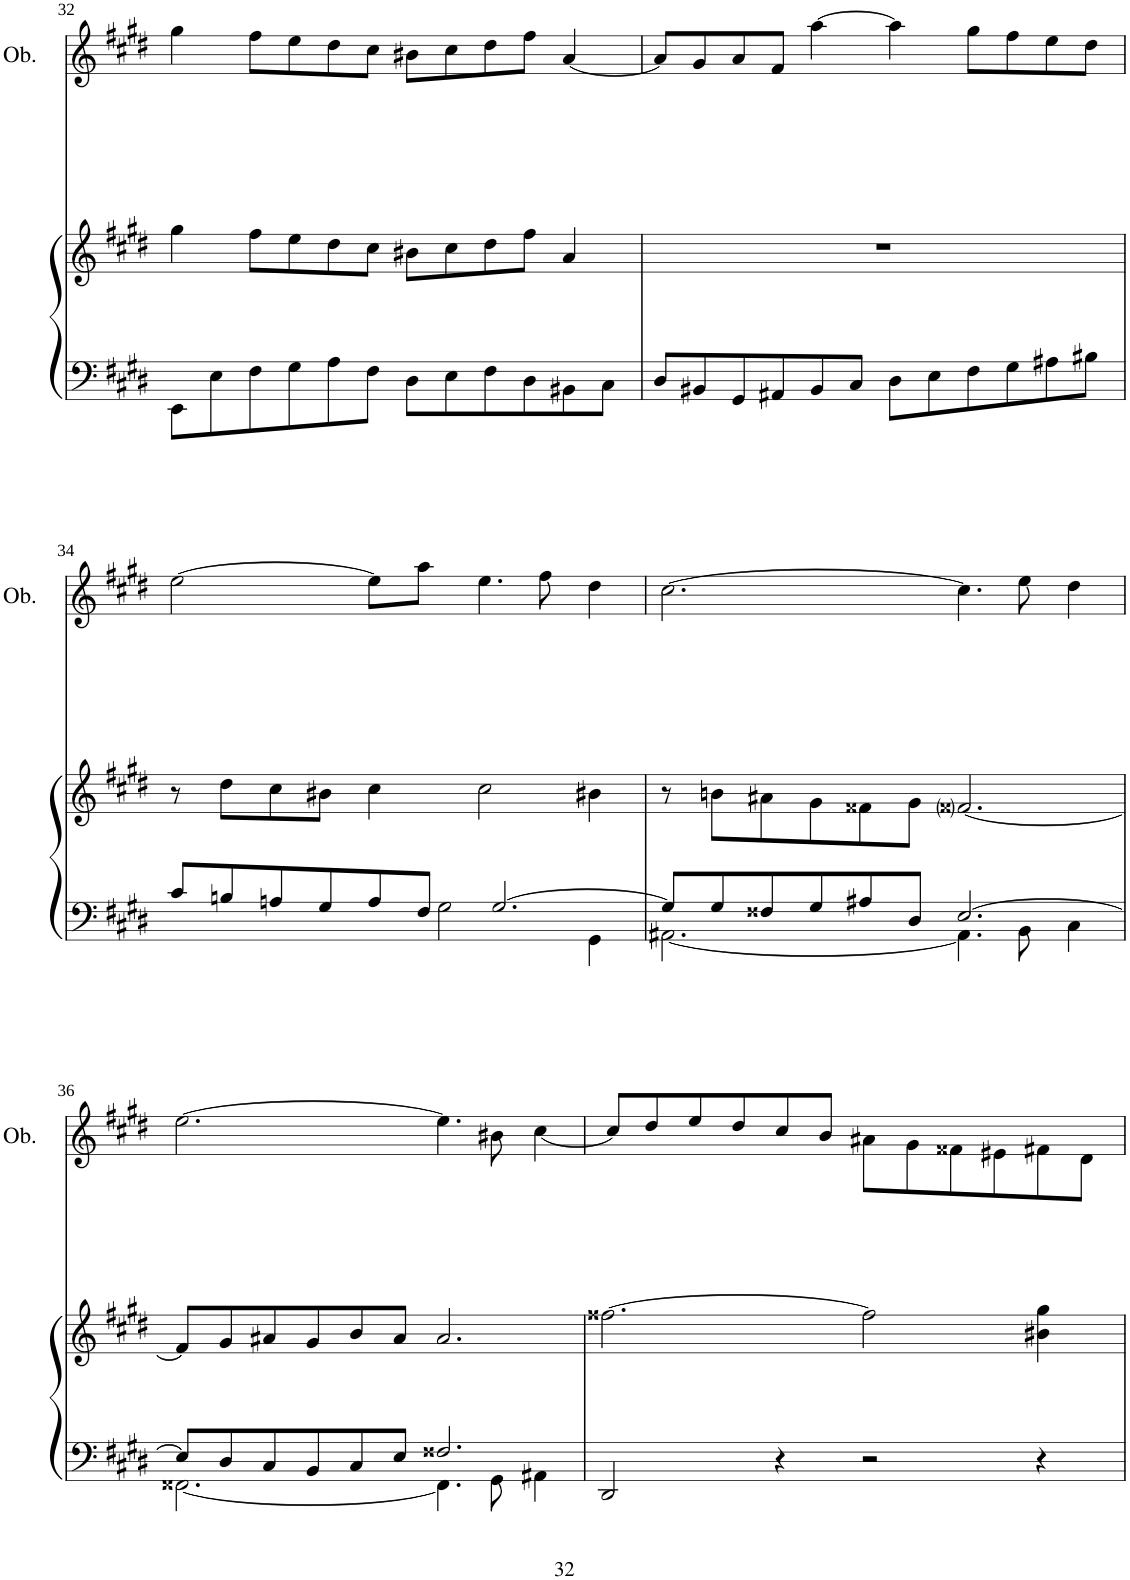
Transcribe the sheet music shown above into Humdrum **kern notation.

**kern	**kern	**kern
*part2	*part2	*part1
*staff3	*staff2	*staff1
*I"Piano	*	*I"Oboe
*I'Pno	*	*I'Ob.
!!LO:PB:g=z
*clefF4	*clefG2	*clefG2
*k[f#c#g#d#]	*k[f#c#g#d#]	*k[f#c#g#d#]
*M6/4	*M6/4	*M6/4
=32	=32	=32
8EE\L	4gg#\	4gg#\
8E\	.	.
8F#\	8ff#\L	8ff#\L
8G#\	8ee\	8ee\
8A\	8dd#\	8dd#\
8F#\J	8cc#\J	8cc#\J
8D#\L	8b#X\L	8b#X\L
8E\	8cc#\	8cc#\
8F#\	8dd#\	8dd#\
8D#\	8ff#\J	8ff#\J
8BB#X\	4a/	[4a/
8C#\J	.	.
=33	=33	=33
8D#/L	1.r	8a/L]
8BB#X/	.	8g#/
8GG#/	.	8a/
8AA#X/	.	8f#/J
8BB#/	.	[4aa\
8C#/J	.	.
8D#\L	.	4aa\]
8E\	.	.
8F#\	.	8gg#\L
8G#\	.	8ff#\
8A#X\	.	8ee\
8B#X\J	.	8dd#\J
!!LO:LB:g=z
=34	=34	=34
*^	*	*
8c#/L	2.ryy	8r	[2ee\
8Bn/	.	8dd#\L	.
8An/	.	8cc#\	.
8G#/	.	8b#X\J	.
8A/	.	4cc#\	8ee\L]
8F#/J	.	.	8aa\J
[2.G#/	2G#\	2cc#\	4.ee\
.	.	.	8ff#\
.	4GG#\	4b#X\	4dd#\
=35	=35	=35	=35
8G#/L]	[2.AA#X\	8r	[2.cc#\
8G#/	.	8bn\L	.
8F##X/	.	8a#X\	.
8G#/	.	8g#\	.
8A#X/	.	8f##X\	.
8D#/J	.	8g#\J	.
[2.E/	4.AA#\]	[2.f##i/	4.cc#\]
.	8BB\	.	8ee\
.	4C#\	.	4dd#\
!!LO:LB:g=z
=36	=36	=36	=36
8E/L]	[2.FF##X\	8f##/L]	[2.ee\
8D#/	.	8g#/	.
8C#/	.	8a#X/	.
8BB/	.	8g#/	.
8C#/	.	8b/	.
8E/J	.	8a#/J	.
2.F##X/	4.FF##\]	2.a#/	4.ee\]
.	8GG#\	.	8b#X\
.	4AA#X\	.	[<4cc#\
*v	*v	*	*
=37	=37	=37
2DD#/	[2.ff##X\	8cc#/L]
.	.	8dd#/
.	.	8ee/
.	.	8dd#/
4r	.	8cc#/
.	.	8b/J
2r	2ff##\]	8a#X\L
.	.	8g#\
.	.	8f##X\
.	.	8e#X\
4r	4b#X\ 4gg#\	8f#X\
.	.	8d#\J
=	=	=
*-	*-	*-
